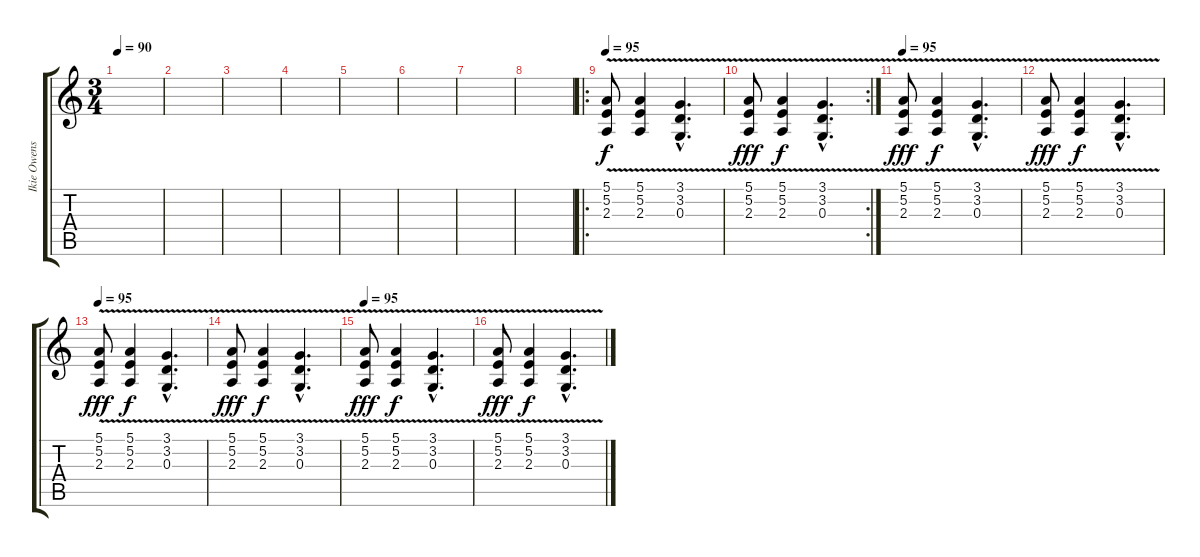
\track ("Ikie Owens" "Ikie Owens") {instrument churchorgan}
\staff {score tabs}
\tuning (E4 B3 G3 D3 A2 E2) {hide}
\ts (3 4)
\tempo 90
\clef g2
\ks c
|
|
|
|
|
|
|
|
\ro
\tempo 95
(5.1{v} 5.2{v} 2.3{v}).8{balance 8} (5.1{v} 5.2{v} 2.3{v}).4{dy f} (3.1{hac} 3.2{v hac} 0.3{hac}).4{d} |
\rc 2
(5.1{v} 5.2{v} 2.3{v}).8{dy fff} (5.1{v} 5.2{v} 2.3{v}).4{dy f} (3.1{hac} 3.2{v hac} 0.3{hac}).4{d} |
\tempo 95
(5.1{v} 5.2{v} 2.3{v}).8{dy fff} (5.1{v} 5.2{v} 2.3{v}).4{dy f} (3.1{v hac} 3.2{v hac} 0.3{hac}).4{d} |
(5.1{v} 5.2{v} 2.3{v}).8{dy fff} (5.1{v} 5.2{v} 2.3{v}).4{dy f} (3.1{v hac} 3.2{hac} 0.3{hac}).4{d} |
\tempo 95
(5.1{v} 5.2{v} 2.3{v}).8{dy fff} (5.1{v} 5.2{v} 2.3{v}).4{dy f} (3.1{v hac} 3.2{hac} 0.3{hac}).4{d} |
(5.1{v} 5.2{v} 2.3{v}).8{dy fff} (5.1{v} 5.2{v} 2.3{v}).4{dy f} (3.1{v hac} 3.2{hac} 0.3{hac}).4{d} |
\tempo 95
(5.1{v} 5.2{v} 2.3{v}).8{dy fff} (5.1{v} 5.2{v} 2.3{v}).4{dy f} (3.1{v hac} 3.2{hac} 0.3{hac}).4{d} |
(5.1{v} 5.2{v} 2.3{v}).8{dy fff} (5.1{v} 5.2{v} 2.3{v}).4{dy f} (3.1{v hac} 3.2{hac} 0.3{hac}).4{d}
